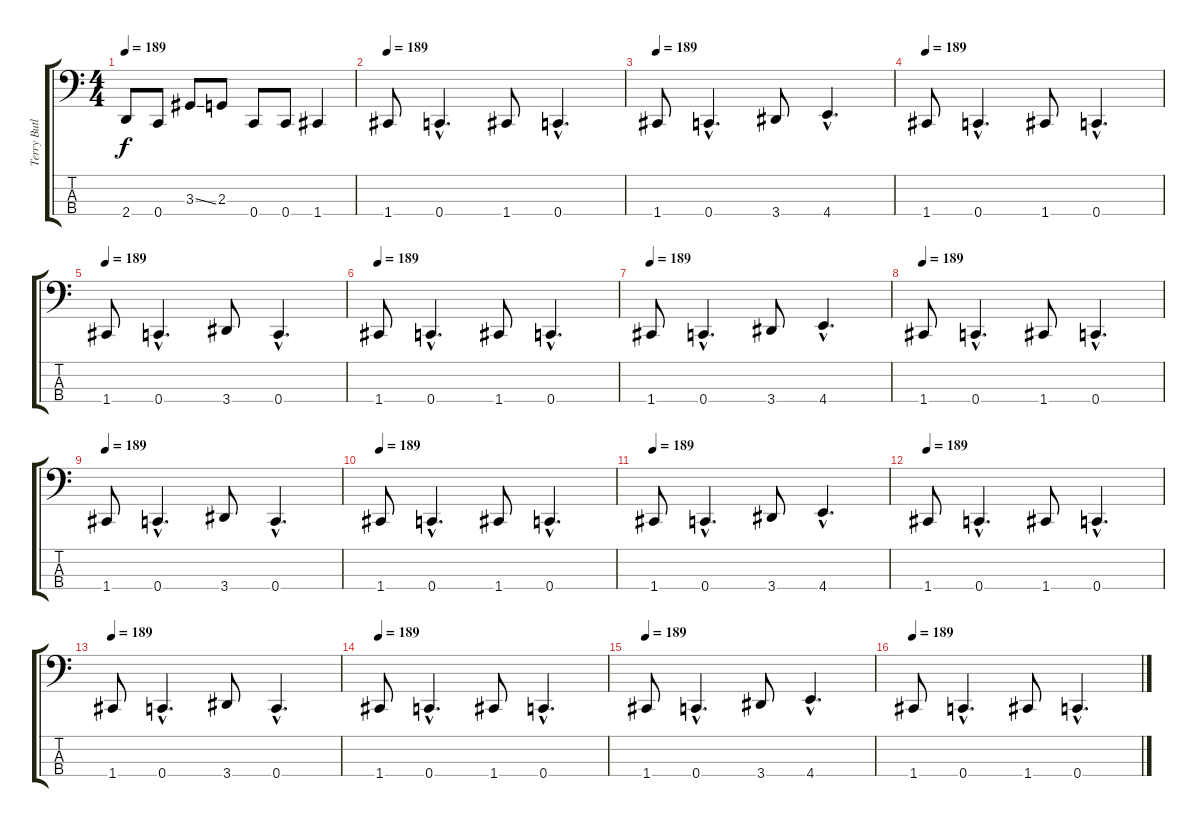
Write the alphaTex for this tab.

\track ("Terry Butler (Bass)" "Terry Butl") {instrument electricbasspick}
\staff {score tabs}
\tuning (Eb2 Bb1 F1 C1) {hide}
\ts (4 4)
\tempo 189
\clef f4
\ks c
2.4.8{dy f} 0.4.8 3.3{ss}.8 2.3.8 0.4.8 0.4.8 1.4.4 |
\tempo 189
1.4.8 0.4{hac}.4{d} 1.4.8 0.4{hac}.4{d} |
\tempo 189
1.4.8 0.4{hac}.4{d} 3.4.8 4.4{hac}.4{d} |
\tempo 189
1.4.8 0.4{hac}.4{d} 1.4.8 0.4{hac}.4{d} |
\tempo 189
1.4.8 0.4{hac}.4{d} 3.4.8 0.4{hac}.4{d} |
\tempo 189
1.4.8 0.4{hac}.4{d} 1.4.8 0.4{hac}.4{d} |
\tempo 189
1.4.8 0.4{hac}.4{d} 3.4.8 4.4{hac}.4{d} |
\tempo 189
1.4.8 0.4{hac}.4{d} 1.4.8 0.4{hac}.4{d} |
\tempo 189
1.4.8 0.4{hac}.4{d} 3.4.8 0.4{hac}.4{d} |
\tempo 189
1.4.8 0.4{hac}.4{d} 1.4.8 0.4{hac}.4{d} |
\tempo 189
1.4.8 0.4{hac}.4{d} 3.4.8 4.4{hac}.4{d} |
\tempo 189
1.4.8 0.4{hac}.4{d} 1.4.8 0.4{hac}.4{d} |
\tempo 189
1.4.8 0.4{hac}.4{d} 3.4.8 0.4{hac}.4{d} |
\tempo 189
1.4.8 0.4{hac}.4{d} 1.4.8 0.4{hac}.4{d} |
\tempo 189
1.4.8 0.4{hac}.4{d} 3.4.8 4.4{hac}.4{d} |
\tempo 189
1.4.8 0.4{hac}.4{d} 1.4.8 0.4{hac}.4{d}
